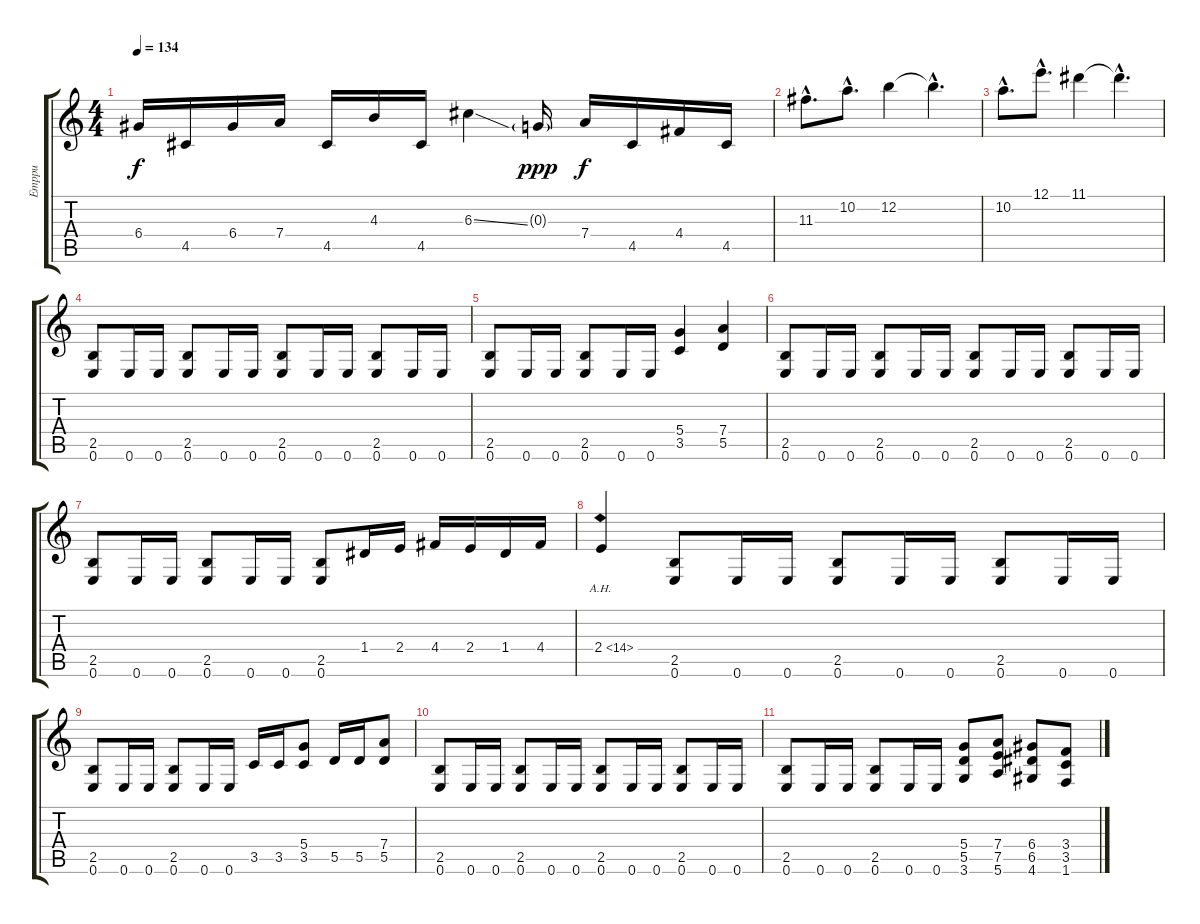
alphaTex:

\track ("Emppu" "Emppu") {instrument overdrivenguitar}
\staff {score tabs}
\tuning (E4 B3 G3 D3 A2 E2) {hide}
\ts (4 4)
\tempo 134
\clef g2
\ks c
6.4.16{dy f} 4.5.16 6.4.16 7.4.16 4.5.16 4.3.16 4.5.16 6.3{ss}.4 0.3{g}.16{dy ppp} 7.4.16{dy f} 4.5.16 4.4.16 4.5.16 |
11.3{hac}.8{d} 10.2{hac}.8{d} 12.2.4 12.2{hac t}.4{d} |
10.2{hac}.8{d} 12.1{hac}.8{d} 11.1.4 11.1{hac t}.4{d} |
(2.5 0.6).8 0.6.16 0.6.16 (2.5 0.6).8 0.6.16 0.6.16 (2.5 0.6).8 0.6.16 0.6.16 (2.5 0.6).8 0.6.16 0.6.16 |
(2.5 0.6).8 0.6.16 0.6.16 (2.5 0.6).8 0.6.16 0.6.16 (5.4 3.5).4 (7.4 5.5).4 |
(2.5 0.6).8 0.6.16 0.6.16 (2.5 0.6).8 0.6.16 0.6.16 (2.5 0.6).8 0.6.16 0.6.16 (2.5 0.6).8 0.6.16 0.6.16 |
(2.5 0.6).8 0.6.16 0.6.16 (2.5 0.6).8 0.6.16 0.6.16 (2.5 0.6).8 1.4.16 2.4.16 4.4.16 2.4.16 1.4.16 4.4.16 |
2.4{ah 12}.4 (2.5 0.6).8 0.6.16 0.6.16 (2.5 0.6).8 0.6.16 0.6.16 (2.5 0.6).8 0.6.16 0.6.16 |
(2.5 0.6).8 0.6.16 0.6.16 (2.5 0.6).8 0.6.16 0.6.16 3.5.16 3.5.16 (5.4 3.5).8 5.5.16 5.5.16 (7.4 5.5).8 |
(2.5 0.6).8 0.6.16 0.6.16 (2.5 0.6).8 0.6.16 0.6.16 (2.5 0.6).8 0.6.16 0.6.16 (2.5 0.6).8 0.6.16 0.6.16 |
(2.5 0.6).8 0.6.16 0.6.16 (2.5 0.6).8 0.6.16 0.6.16 (5.4 5.5 3.6).8 (7.4 7.5 5.6).8 (6.4 6.5 4.6).8 (3.4 3.5 1.6).8
